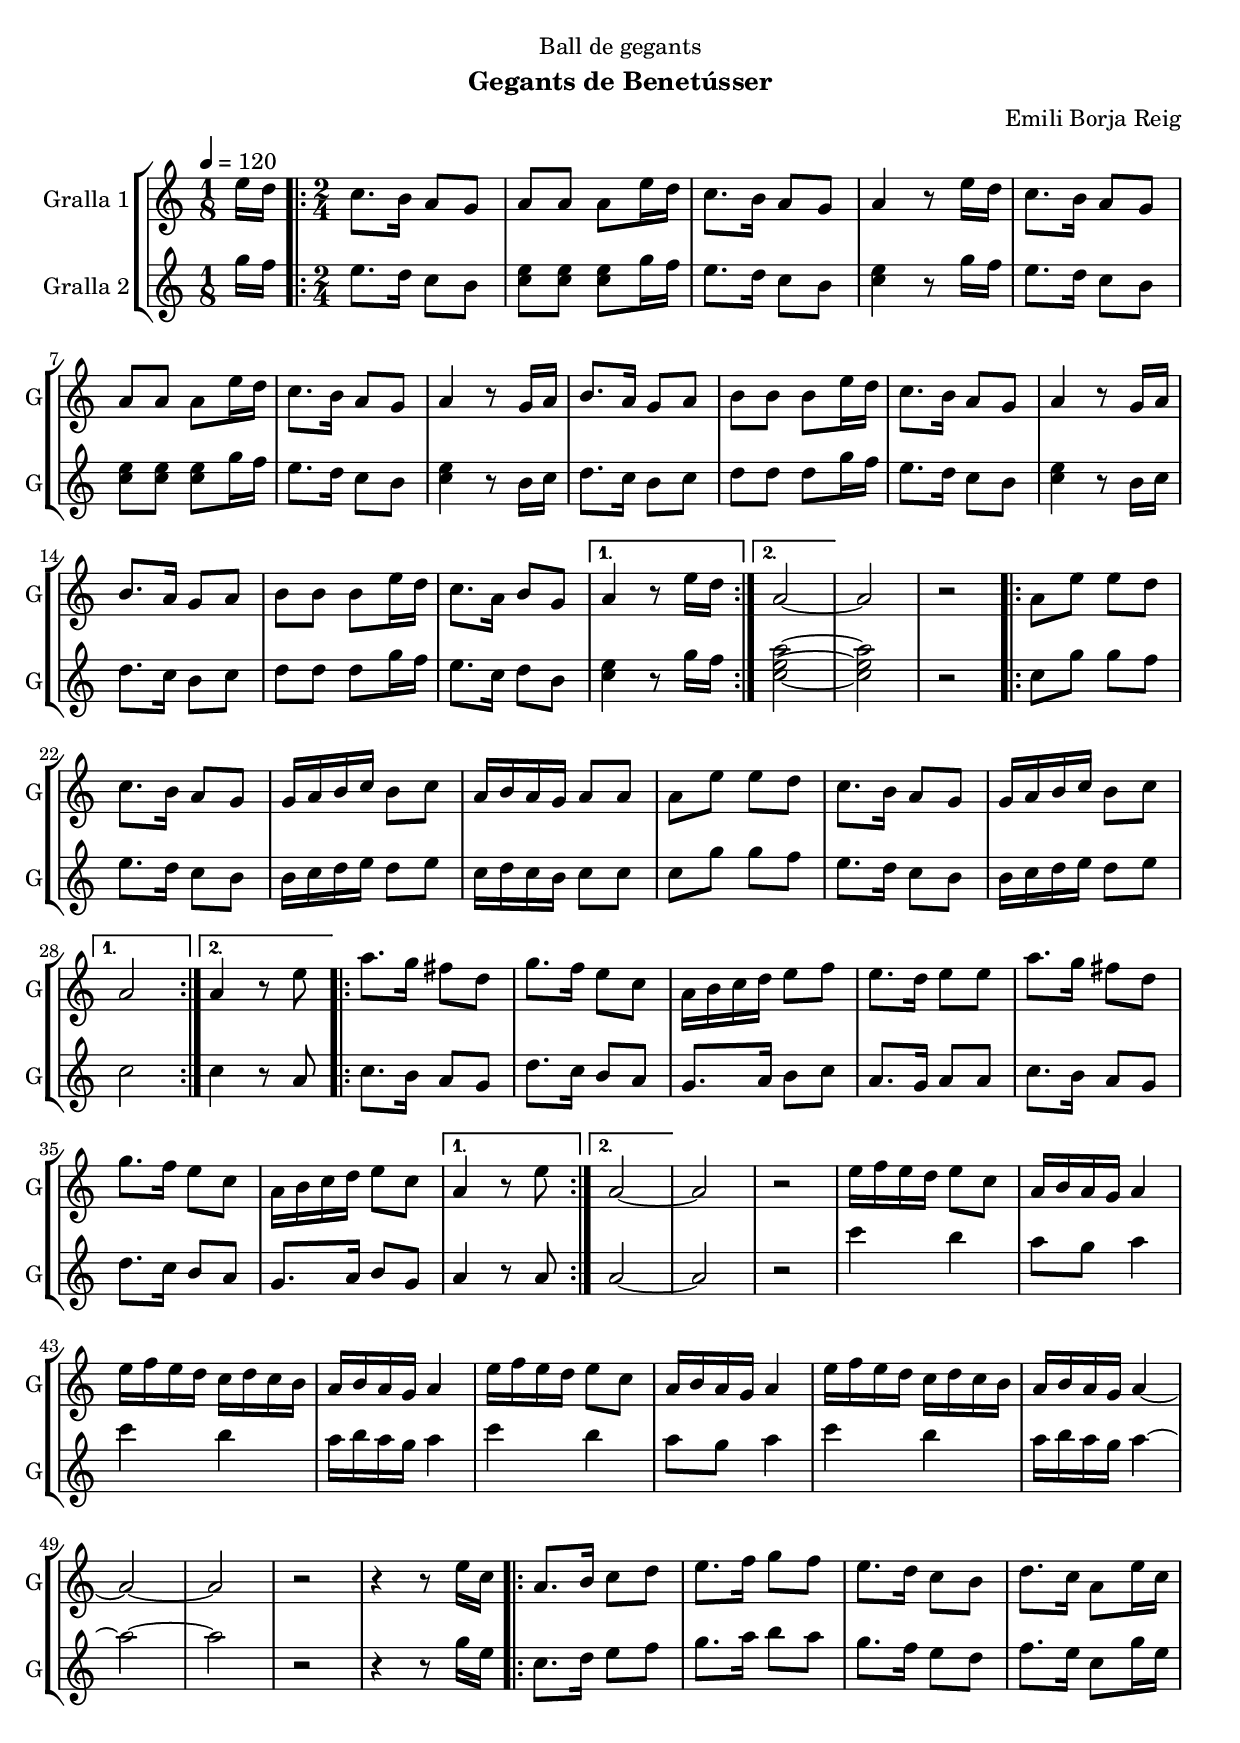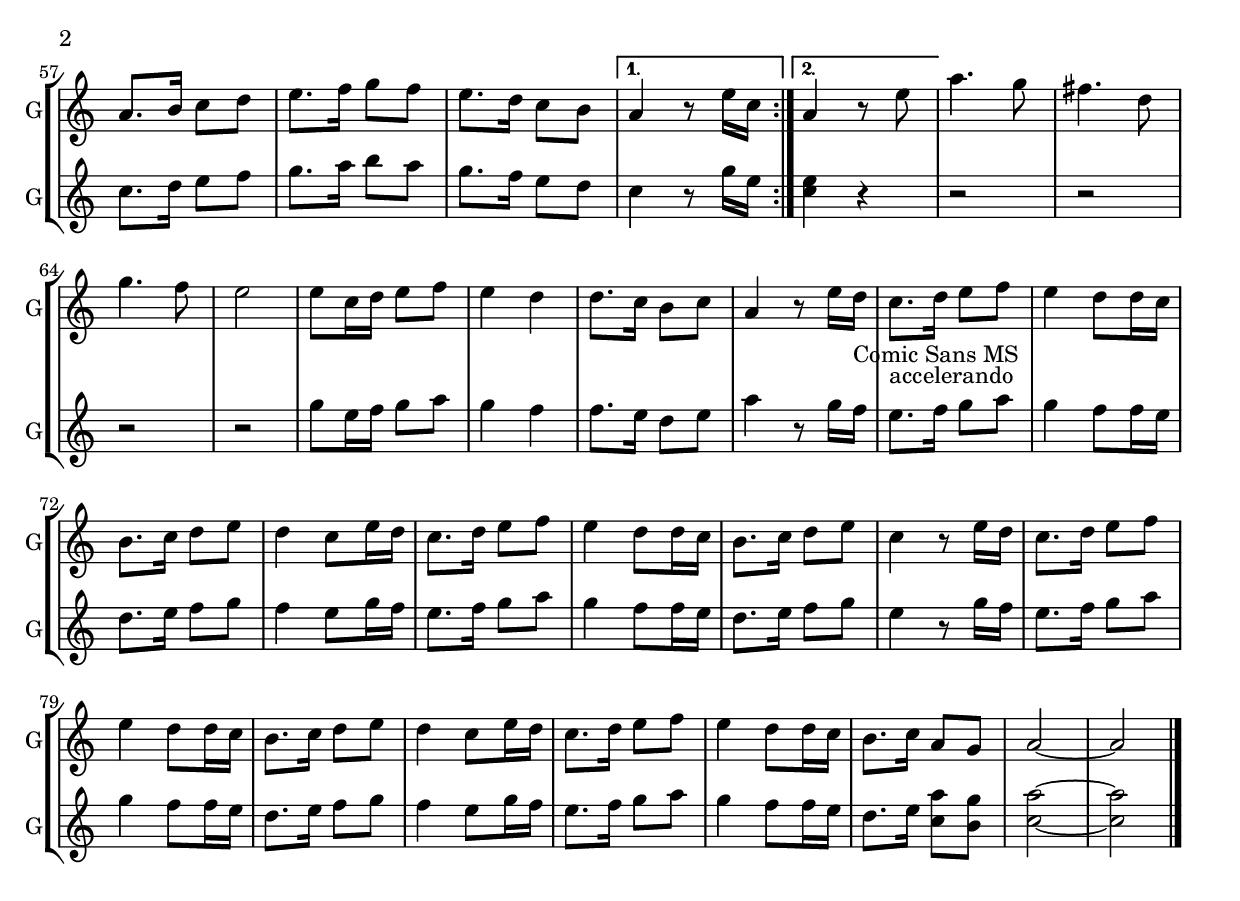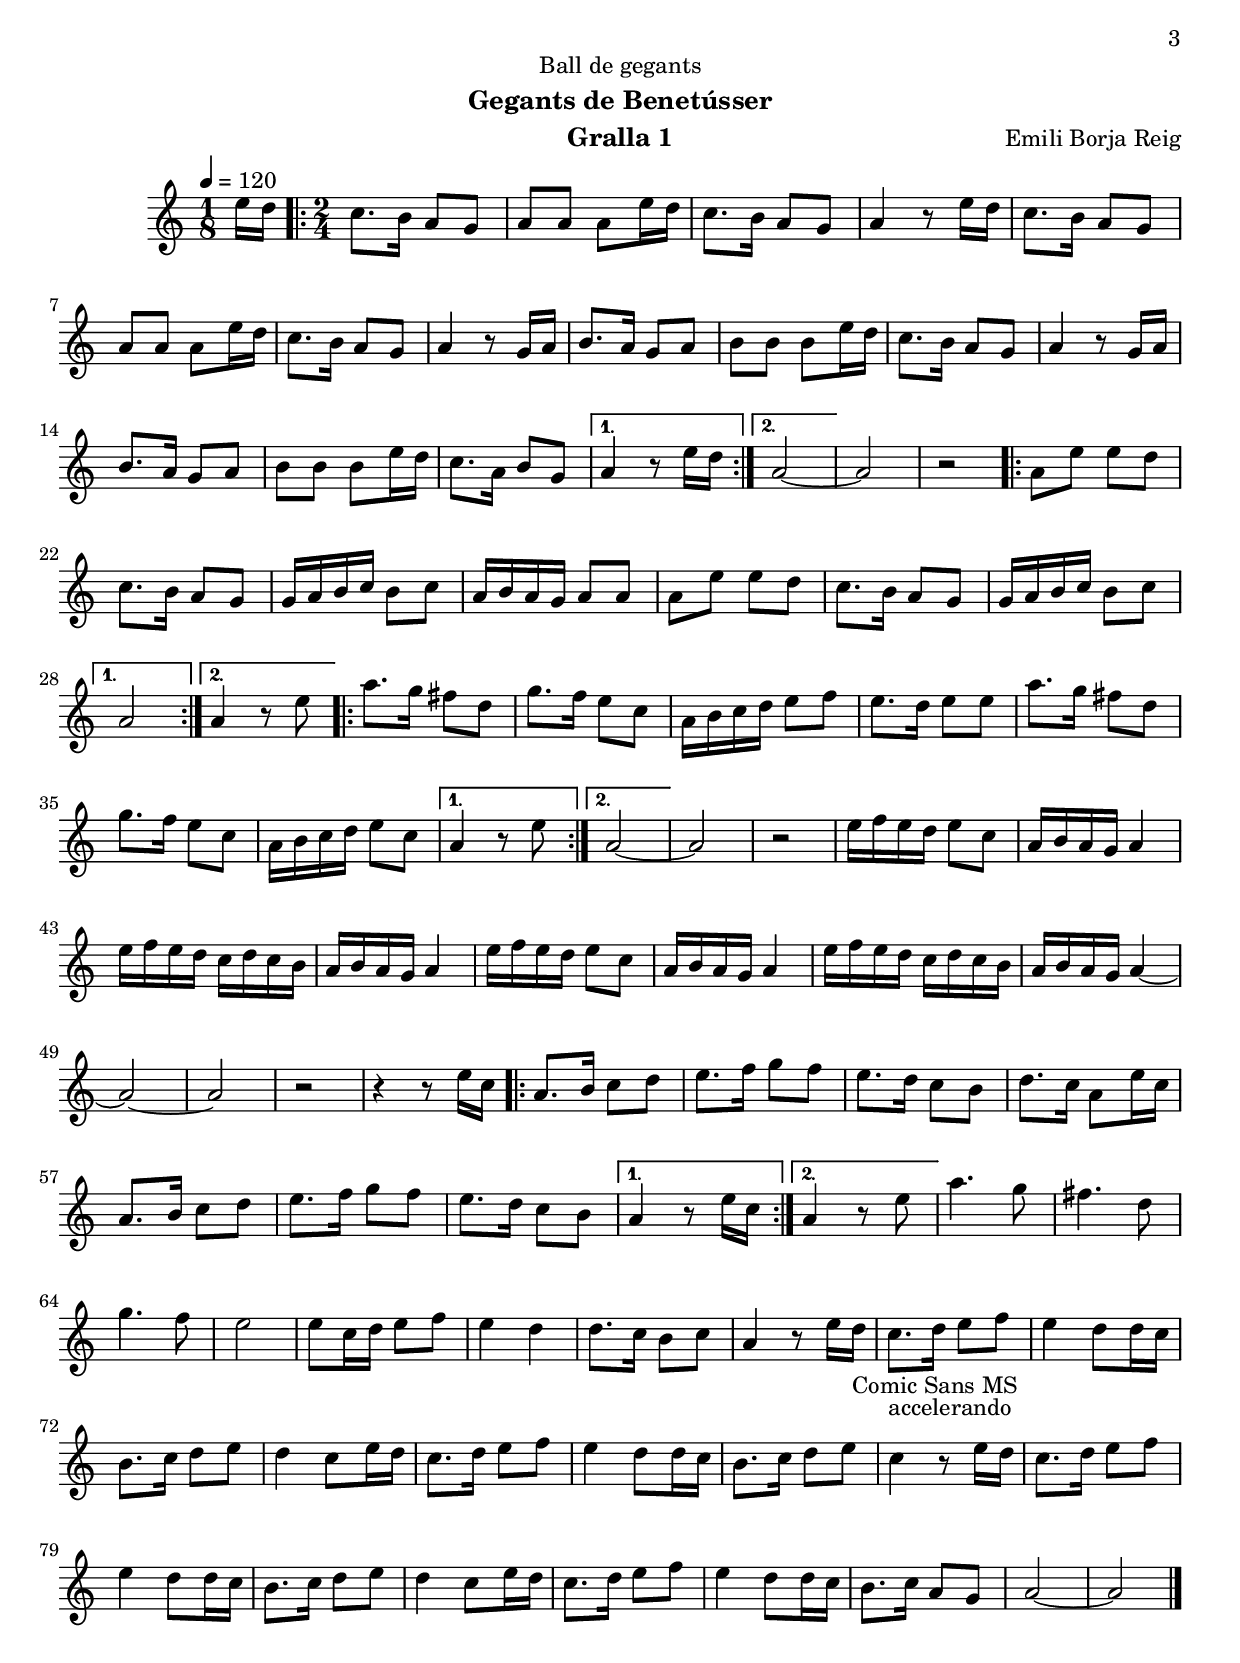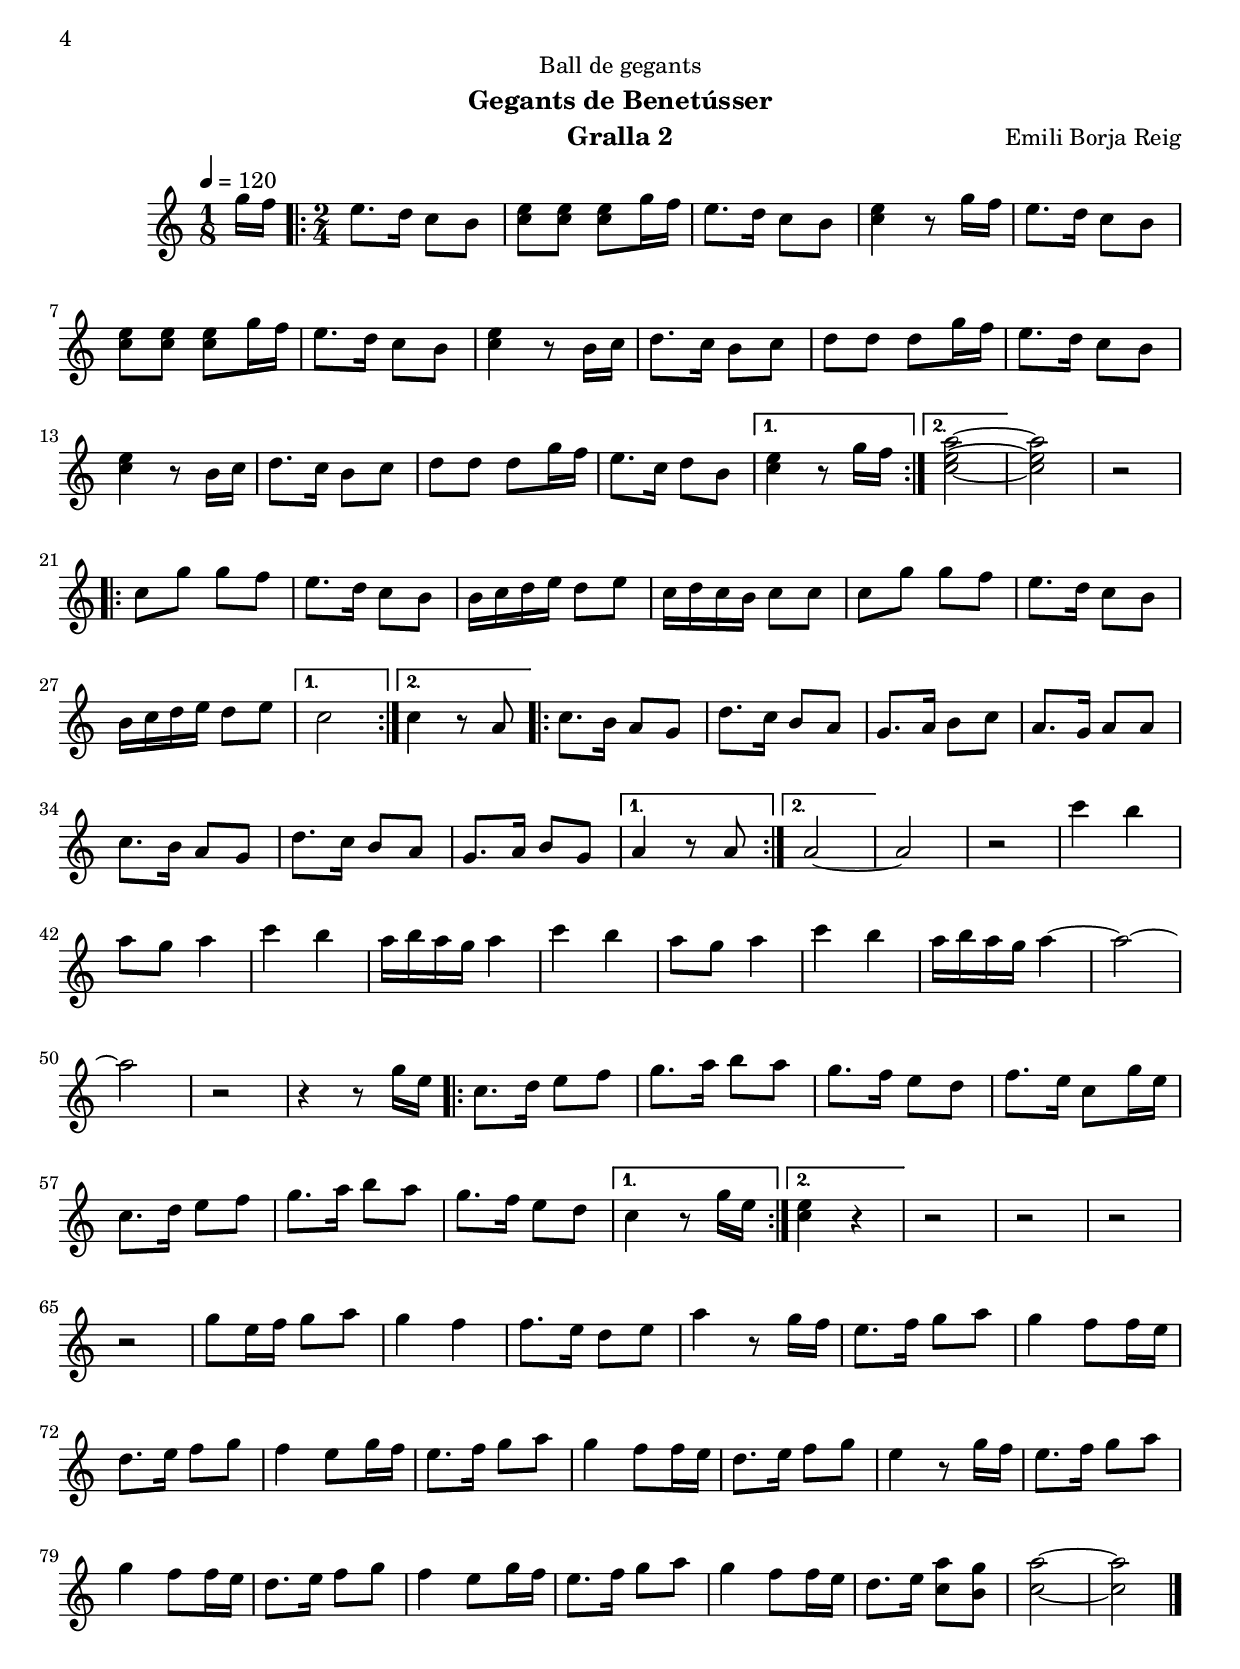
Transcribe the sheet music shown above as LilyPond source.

\version "2.22.1"

\header {
  dedication="Ball de gegants"
  title=""
  subtitle="Gegants de Benetússer"
  subsubtitle=""
  poet=""
  meter=""
  piece=""
  composer="Emili Borja Reig"
  arranger=""
  opus=""
  instrument=""
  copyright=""
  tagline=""
}

liniaroAa =
\relative e''
{
  \tempo 4=120
  \clef treble
  \key c \major
  \time 1/8
  e16 d  |
  \time 2/4   \repeat volta 2 { c8. b16 a8 g  |
  a8 a a e'16 d  |
  c8. b16 a8 g  |
  %05
  a4 r8 e'16 d  |
  c8. b16 a8 g  |
  a8 a a e'16 d  |
  c8. b16 a8 g  |
  a4 r8 g16 a  |
  %10
  b8. a16 g8 a  |
  b8 b b e16 d  |
  c8. b16 a8 g  |
  a4 r8 g16 a  |
  b8. a16 g8 a  |
  %15
  b8 b b e16 d  |
  c8. a16 b8 g }
  \alternative { { a4 r8 e'16 d }
  { a2 ~ } }
  a2  |
  %20
  r2  |
  \repeat volta 2 { a8 e' e d  |
  c8. b16 a8 g  |
  g16 a b c b8 c  |
  a16 b a g a8 a  |
  %25
  a8 e' e d  |
  c8. b16 a8 g  |
  g16 a b c b8 c }
  \alternative { { a2 }
  { a4 r8 e' } }
  %30
  \repeat volta 2 { a8. g16 fis8 d  |
  g8. f16 e8 c  |
  a16 b c d e8 f  |
  e8. d16 e8 e  |
  a8. g16 fis8 d  |
  %35
  g8. f16 e8 c  |
  a16 b c d e8 c }
  \alternative { { a4 r8 e' }
  { a,2 ~ } }
  a2  |
  %40
  r2  |
  e'16 f e d e8 c  |
  a16 b a g a4  |
  e'16 f e d c d c b  |
  a16 b a g a4  |
  %45
  e'16 f e d e8 c  |
  a16 b a g a4  |
  e'16 f e d c d c b  |
  a16 b a g a4 ~  |
  a2 ~  |
  %50
  a2  |
  r2  |
  r4 r8 e'16 c  |
  \repeat volta 2 { a8. b16 c8 d  |
  e8. f16 g8 f  |
  %55
  e8. d16 c8 b  |
  d8. c16 a8 e'16 c  |
  a8. b16 c8 d  |
  e8. f16 g8 f  |
  e8. d16 c8 b }
  %60
  \alternative { { a4 r8 e'16 c }
  { a4 r8 e' } }
  a4. g8  |
  fis4. d8  |
  g4. f8  |
  %65
  e2  |
  e8 c16 d e8 f  |
  e4 d  |
  d8. c16 b8 c  |
  a4 r8 e'16 d _"Comic Sans MS"  |
  %70
  c8. _"accelerando" d16 e8 f  |
  e4 d8 d16 c  |
  b8. c16 d8 e  |
  d4 c8 e16 d  |
  c8. d16 e8 f  |
  %75
  e4 d8 d16 c  |
  b8. c16 d8 e  |
  c4 r8 e16 d  |
  c8. d16 e8 f  |
  e4 d8 d16 c  |
  %80
  b8. c16 d8 e  |
  d4 c8 e16 d  |
  c8. d16 e8 f  |
  e4 d8 d16 c  |
  b8. c16 a8 g  |
  %85
  a2 ~  |
  a2  \bar "|."
}

liniaroAb =
\relative g''
{
  \tempo 4=120
  \clef treble
  \key c \major
  \time 1/8
  g16 f  |
  \time 2/4   \repeat volta 2 { e8. d16 c8 b  |
  <c e>8 <c e> <c e> g'16 f  |
  e8. d16 c8 b  |
  %05
  <c e>4 r8 g'16 f  |
  e8. d16 c8 b  |
  <c e>8 <c e> <c e> g'16 f  |
  e8. d16 c8 b  |
  <c e>4 r8 b16 c  |
  %10
  d8. c16 b8 c  |
  d8 d d g16 f  |
  e8. d16 c8 b  |
  <c e>4 r8 b16 c  |
  d8. c16 b8 c  |
  %15
  d8 d d g16 f  |
  e8. c16 d8 b }
  \alternative { { <c e>4 r8 g'16 f }
  { <c e a>2 ~ ~ ~ } }
  <c e a>2  |
  %20
  r2  |
  \repeat volta 2 { c8 g' g f  |
  e8. d16 c8 b  |
  b16 c d e d8 e  |
  c16 d c b c8 c  |
  %25
  c8 g' g f  |
  e8. d16 c8 b  |
  b16 c d e d8 e }
  \alternative { { c2 }
  { c4 r8 a } }
  %30
  \repeat volta 2 { c8. b16 a8 g  |
  d'8. c16 b8 a  |
  g8. a16 b8 c  |
  a8. g16 a8 a  |
  c8. b16 a8 g  |
  %35
  d'8. c16 b8 a  |
  g8. a16 b8 g }
  \alternative { { a4 r8 a }
  { a2 ~ } }
  a2  |
  %40
  r2  |
  c'4 b  |
  a8 g a4  |
  c4 b  |
  a16 b a g a4  |
  %45
  c4 b  |
  a8 g a4  |
  c4 b  |
  a16 b a g a4 ~  |
  a2 ~  |
  %50
  a2  |
  r2  |
  r4 r8 g16 e  |
  \repeat volta 2 { c8. d16 e8 f  |
  g8. a16 b8 a  |
  %55
  g8. f16 e8 d  |
  f8. e16 c8 g'16 e  |
  c8. d16 e8 f  |
  g8. a16 b8 a  |
  g8. f16 e8 d }
  %60
  \alternative { { c4 r8 g'16 e }
  { <c e>4 r } }
  r2  |
  r2  |
  r2  |
  %65
  r2  |
  g'8 e16 f g8 a  |
  g4 f  |
  f8. e16 d8 e  |
  a4 r8 g16 f  |
  %70
  e8. f16 g8 a  |
  g4 f8 f16 e  |
  d8. e16 f8 g  |
  f4 e8 g16 f  |
  e8. f16 g8 a  |
  %75
  g4 f8 f16 e  |
  d8. e16 f8 g  |
  e4 r8 g16 f  |
  e8. f16 g8 a  |
  g4 f8 f16 e  |
  %80
  d8. e16 f8 g  |
  f4 e8 g16 f  |
  e8. f16 g8 a  |
  g4 f8 f16 e  |
  d8. e16 <c a'>8 <b g'>  |
  %85
  <c a'>2 ~ ~  |
  <c a'>2  \bar "|."
}

\bookpart {
  \score {
    \new StaffGroup {
      \override Score.RehearsalMark #'self-alignment-X = #LEFT
      <<
        \new Staff \with {instrumentName = #"Gralla 1" shortInstrumentName = #"G"} \liniaroAa
        \new Staff \with {instrumentName = #"Gralla 2" shortInstrumentName = #"G"} \liniaroAb
      >>
    }
    \layout {}
  }
  \score { \unfoldRepeats
    \new StaffGroup {
      \override Score.RehearsalMark #'self-alignment-X = #LEFT
      <<
        \new Staff \with {instrumentName = #"Gralla 1" shortInstrumentName = #"G"} \liniaroAa
        \new Staff \with {instrumentName = #"Gralla 2" shortInstrumentName = #"G"} \liniaroAb
      >>
    }
    \midi {
      \set Staff.midiInstrument = "oboe"
      \set DrumStaff.midiInstrument = "drums"
    }
  }
}

\bookpart {
  \header {instrument="Gralla 1"}
  \score {
    \new StaffGroup {
      \override Score.RehearsalMark #'self-alignment-X = #LEFT
      <<
        \new Staff \liniaroAa
      >>
    }
    \layout {}
  }
  \score { \unfoldRepeats
    \new StaffGroup {
      \override Score.RehearsalMark #'self-alignment-X = #LEFT
      <<
        \new Staff \liniaroAa
      >>
    }
    \midi {
      \set Staff.midiInstrument = "oboe"
      \set DrumStaff.midiInstrument = "drums"
    }
  }
}

\bookpart {
  \header {instrument="Gralla 2"}
  \score {
    \new StaffGroup {
      \override Score.RehearsalMark #'self-alignment-X = #LEFT
      <<
        \new Staff \liniaroAb
      >>
    }
    \layout {}
  }
  \score { \unfoldRepeats
    \new StaffGroup {
      \override Score.RehearsalMark #'self-alignment-X = #LEFT
      <<
        \new Staff \liniaroAb
      >>
    }
    \midi {
      \set Staff.midiInstrument = "oboe"
      \set DrumStaff.midiInstrument = "drums"
    }
  }
}

